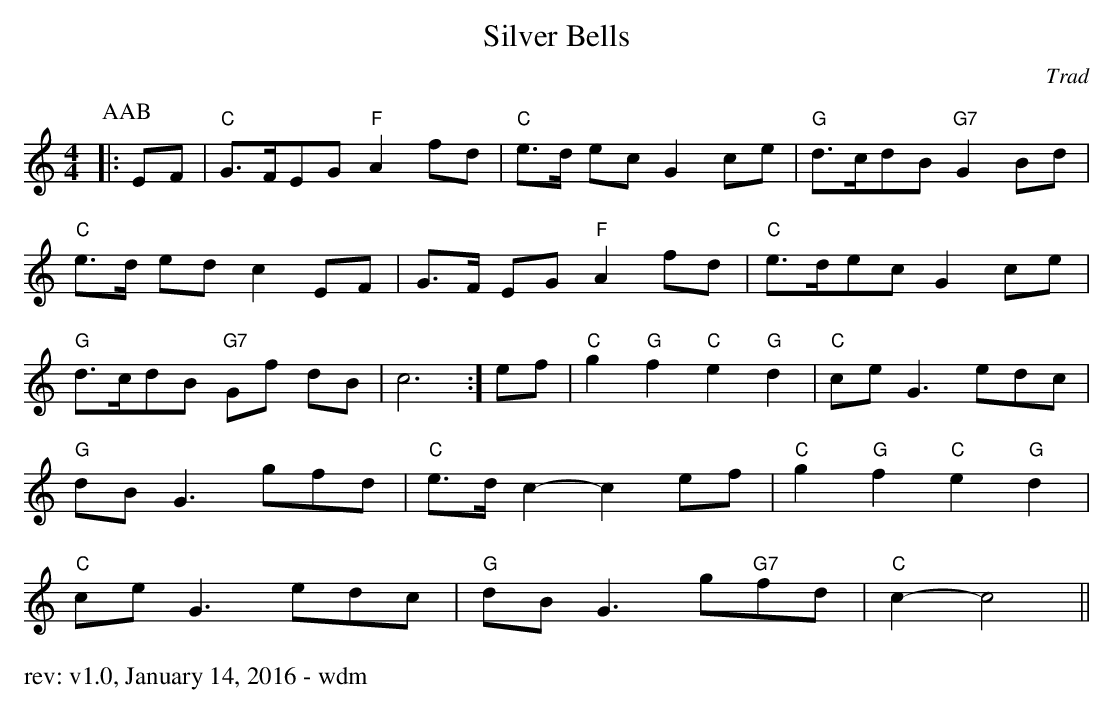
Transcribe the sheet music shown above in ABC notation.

X:1
T: Silver Bells
O: Trad
M: 4/4
K: Cmaj (Gmaj, Dmaj)
P: AAB
|: EF |\
"C"G>FEG "F"A2fd | "C"e>d ec G2 ce | "G"d>cdB "G7"G2 Bd |
"C"e>d ed c2 EF | G>F EG "F"A2 fd | "C"e>dec G2 ce |
 "G"d>cdB "G7"Gf dB | c6 :] ef | "C"g2 "G"f2 "C"e2 "G"d2 | "C"ce G3 edc |
"G"dBG3 gfd | "C"e>d c2-c2 ef | "C"g2 "G"f2 "C"e2 "G"d2 |
"C"ce G3 edc | "G"dBG3 g"G7"fd | "C"c2-c4 ||
